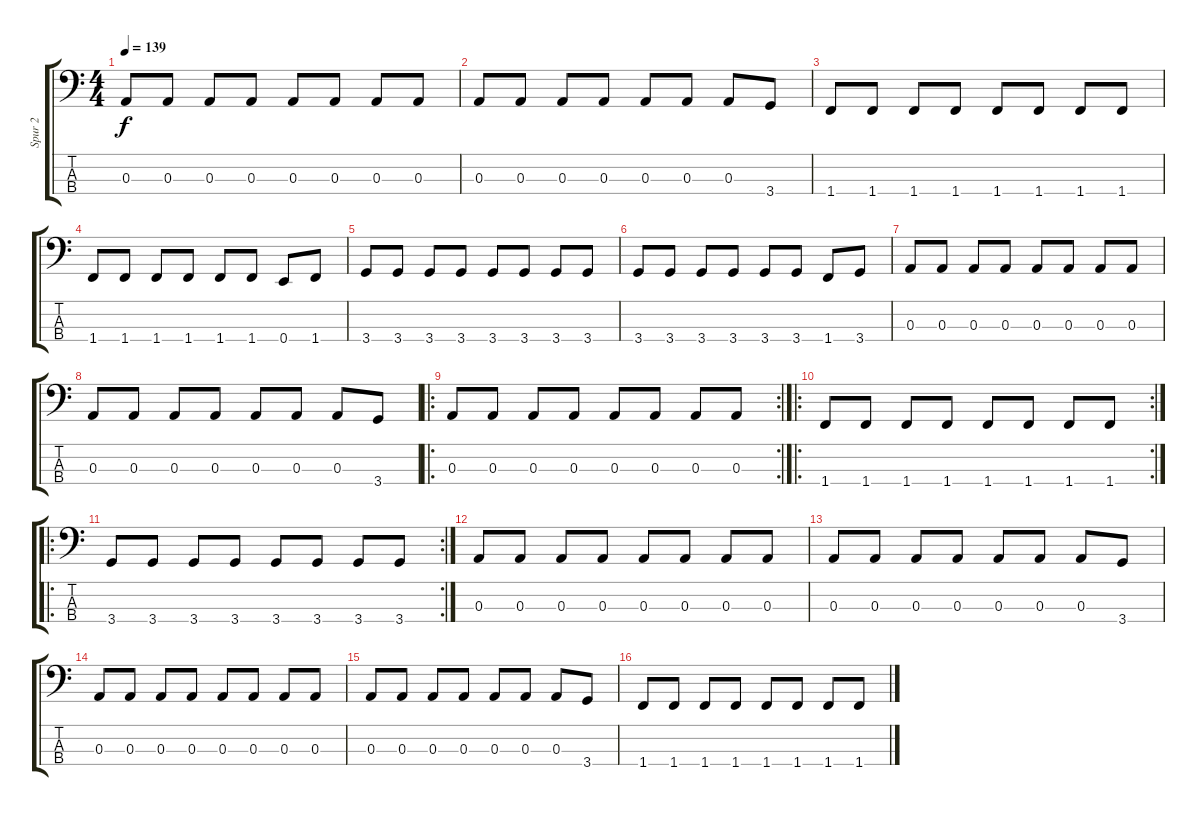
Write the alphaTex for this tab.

\track ("Spur 2" "Spur 2") {instrument electricbassfinger}
\staff {score tabs}
\tuning (G2 D2 A1 E1) {hide}
\ts (4 4)
\tempo 139
\clef f4
\ks c
0.3.8{dy f} 0.3.8 0.3.8 0.3.8 0.3.8 0.3.8 0.3.8 0.3.8 |
0.3.8 0.3.8 0.3.8 0.3.8 0.3.8 0.3.8 0.3.8 3.4.8 |
1.4.8 1.4.8 1.4.8 1.4.8 1.4.8 1.4.8 1.4.8 1.4.8 |
1.4.8 1.4.8 1.4.8 1.4.8 1.4.8 1.4.8 0.4.8 1.4.8 |
3.4.8 3.4.8 3.4.8 3.4.8 3.4.8 3.4.8 3.4.8 3.4.8 |
3.4.8 3.4.8 3.4.8 3.4.8 3.4.8 3.4.8 1.4.8 3.4.8 |
0.3.8 0.3.8 0.3.8 0.3.8 0.3.8 0.3.8 0.3.8 0.3.8 |
0.3.8 0.3.8 0.3.8 0.3.8 0.3.8 0.3.8 0.3.8 3.4.8 |
\ro
\rc 2
0.3.8 0.3.8 0.3.8 0.3.8 0.3.8 0.3.8 0.3.8 0.3.8 |
\ro
\rc 2
1.4.8 1.4.8 1.4.8 1.4.8 1.4.8 1.4.8 1.4.8 1.4.8 |
\ro
\rc 2
3.4.8 3.4.8 3.4.8 3.4.8 3.4.8 3.4.8 3.4.8 3.4.8 |
0.3.8 0.3.8 0.3.8 0.3.8 0.3.8 0.3.8 0.3.8 0.3.8 |
0.3.8 0.3.8 0.3.8 0.3.8 0.3.8 0.3.8 0.3.8 3.4.8 |
0.3.8 0.3.8 0.3.8 0.3.8 0.3.8 0.3.8 0.3.8 0.3.8 |
0.3.8 0.3.8 0.3.8 0.3.8 0.3.8 0.3.8 0.3.8 3.4.8 |
1.4.8 1.4.8 1.4.8 1.4.8 1.4.8 1.4.8 1.4.8 1.4.8
